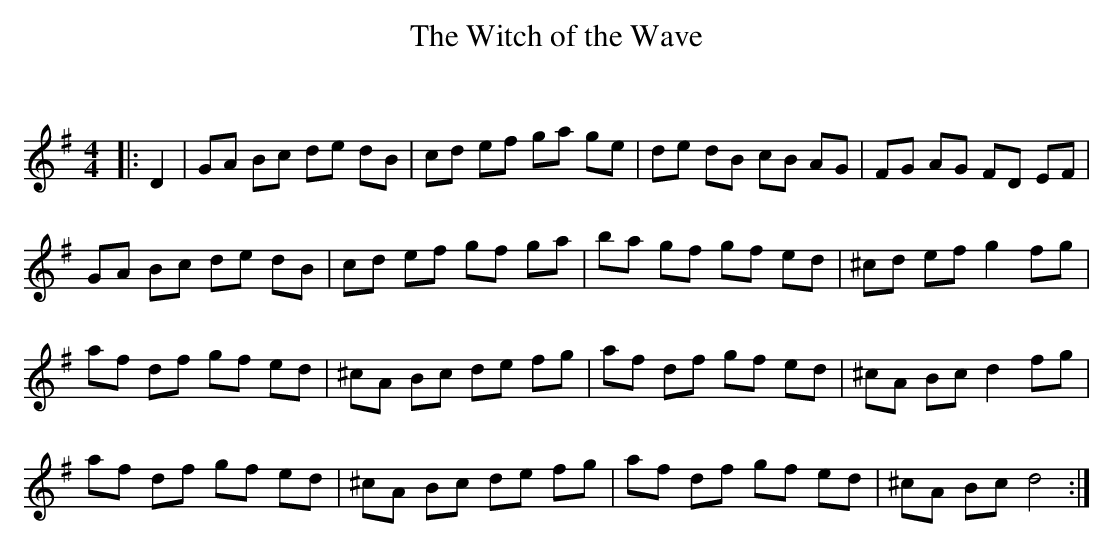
X:1
T: The Witch of the Wave
C:
Q: 232
K:G
M:4/4
L:1/8
|:D2|GA Bc de dB|cd ef ga ge|de dB cB AG|FG AG FD EF|
GA Bc de dB|cd ef gf ga|ba gf gf ed|^cd ef g2 fg|
af df gf ed|^cA Bc de fg|af df gf ed|^cA Bc d2 fg|
af df gf ed|^cA Bc de fg|af df gf ed|^cA Bc d4:|
